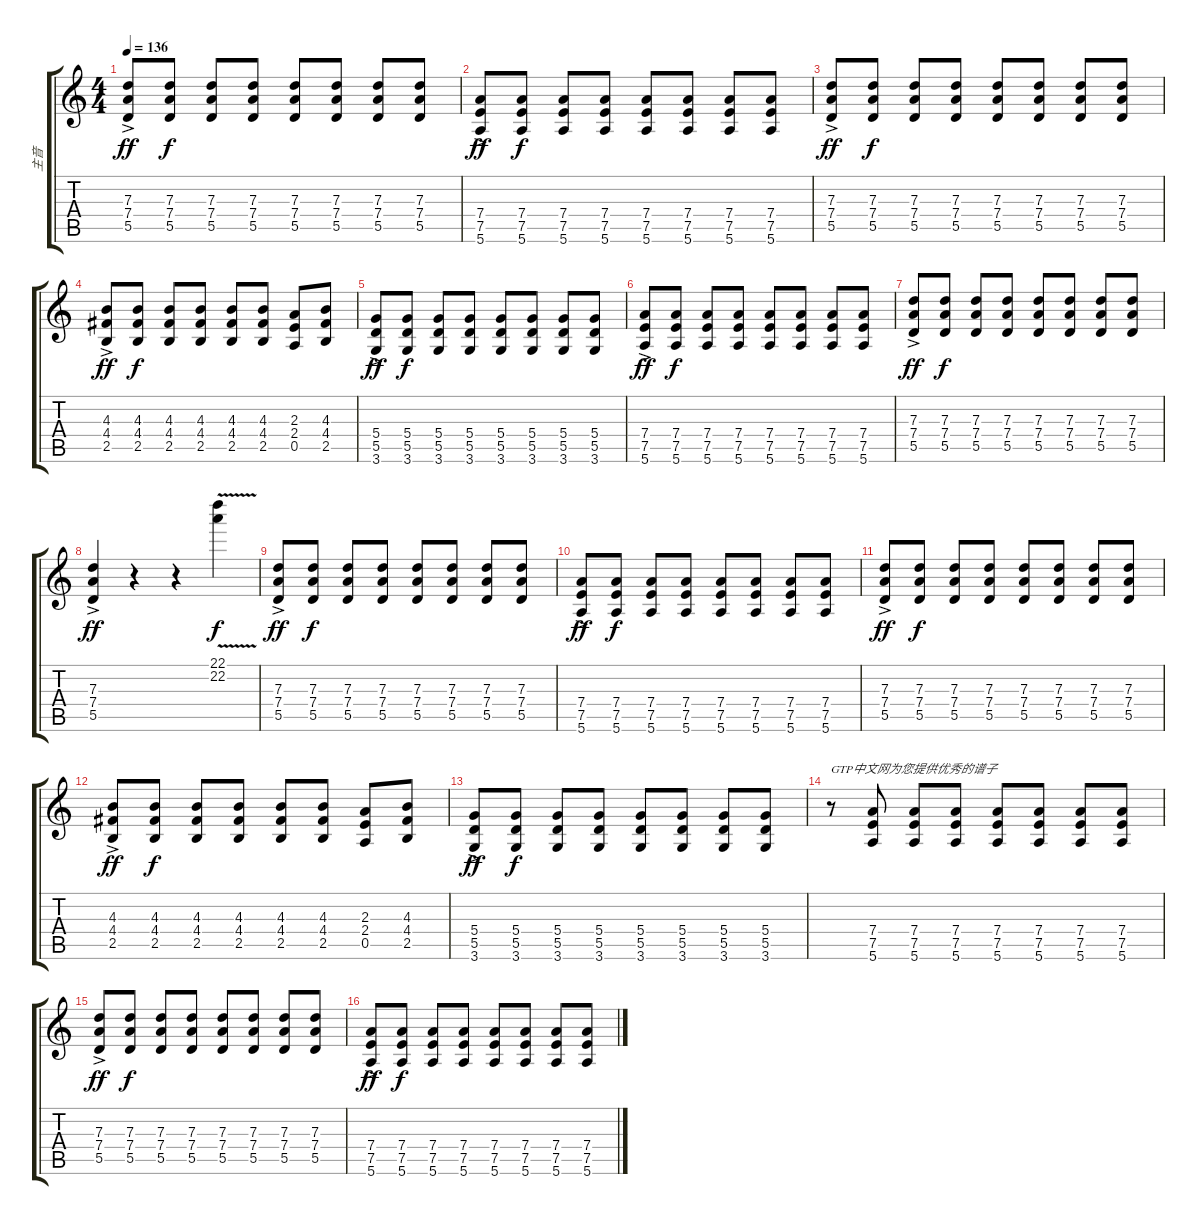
\track ("主音" "主音") {instrument overdrivenguitar}
\staff {score tabs}
\tuning (E4 B3 G3 D3 A2 E2) {hide}
\ts (4 4)
\tempo 136
\clef g2
\ks c
(7.3{ac} 7.4{ac} 5.5{ac}).8{dy ff} (7.3 7.4 5.5).8{dy f} (7.3 7.4 5.5).8 (7.3 7.4 5.5).8 (7.3 7.4 5.5).8 (7.3 7.4 5.5).8 (7.3 7.4 5.5).8 (7.3 7.4 5.5).8 |
(7.4{ac} 7.5{ac} 5.6{ac}).8{dy ff} (7.4 7.5 5.6).8{dy f} (7.4 7.5 5.6).8 (7.4 7.5 5.6).8 (7.4 7.5 5.6).8 (7.4 7.5 5.6).8 (7.4 7.5 5.6).8 (7.4 7.5 5.6).8 |
(7.3{ac} 7.4{ac} 5.5{ac}).8{dy ff} (7.3 7.4 5.5).8{dy f} (7.3 7.4 5.5).8 (7.3 7.4 5.5).8 (7.3 7.4 5.5).8 (7.3 7.4 5.5).8 (7.3 7.4 5.5).8 (7.3 7.4 5.5).8 |
(4.3{ac} 4.4{ac} 2.5{ac}).8{dy ff} (4.3 4.4 2.5).8{dy f} (4.3 4.4 2.5).8 (4.3 4.4 2.5).8 (4.3 4.4 2.5).8 (4.3 4.4 2.5).8 (2.3 2.4 0.5).8 (4.3 4.4 2.5).8 |
(5.4{ac} 5.5{ac} 3.6{ac}).8{dy ff} (5.4 5.5 3.6).8{dy f} (5.4 5.5 3.6).8 (5.4 5.5 3.6).8 (5.4 5.5 3.6).8 (5.4 5.5 3.6).8 (5.4 5.5 3.6).8 (5.4 5.5 3.6).8 |
(7.4{ac} 7.5{ac} 5.6{ac}).8{dy ff} (7.4 7.5 5.6).8{dy f} (7.4 7.5 5.6).8 (7.4 7.5 5.6).8 (7.4 7.5 5.6).8 (7.4 7.5 5.6).8 (7.4 7.5 5.6).8 (7.4 7.5 5.6).8 |
(7.3{ac} 7.4{ac} 5.5{ac}).8{dy ff} (7.3 7.4 5.5).8{dy f} (7.3 7.4 5.5).8 (7.3 7.4 5.5).8 (7.3 7.4 5.5).8 (7.3 7.4 5.5).8 (7.3 7.4 5.5).8 (7.3 7.4 5.5).8 |
(7.3{ac} 7.4{ac} 5.5{ac}).4{dy ff} r.4 r.4 (22.1{v} 22.2{v}).4{dy f} |
(7.3{ac} 7.4{ac} 5.5{ac}).8{dy ff} (7.3 7.4 5.5).8{dy f} (7.3 7.4 5.5).8 (7.3 7.4 5.5).8 (7.3 7.4 5.5).8 (7.3 7.4 5.5).8 (7.3 7.4 5.5).8 (7.3 7.4 5.5).8 |
(7.4{ac} 7.5{ac} 5.6{ac}).8{dy ff} (7.4 7.5 5.6).8{dy f} (7.4 7.5 5.6).8 (7.4 7.5 5.6).8 (7.4 7.5 5.6).8 (7.4 7.5 5.6).8 (7.4 7.5 5.6).8 (7.4 7.5 5.6).8 |
(7.3{ac} 7.4{ac} 5.5{ac}).8{dy ff} (7.3 7.4 5.5).8{dy f} (7.3 7.4 5.5).8 (7.3 7.4 5.5).8 (7.3 7.4 5.5).8 (7.3 7.4 5.5).8 (7.3 7.4 5.5).8 (7.3 7.4 5.5).8 |
(4.3{ac} 4.4{ac} 2.5{ac}).8{dy ff} (4.3 4.4 2.5).8{dy f} (4.3 4.4 2.5).8 (4.3 4.4 2.5).8 (4.3 4.4 2.5).8 (4.3 4.4 2.5).8 (2.3 2.4 0.5).8 (4.3 4.4 2.5).8 |
(5.4{ac} 5.5{ac} 3.6{ac}).8{dy ff} (5.4 5.5 3.6).8{dy f} (5.4 5.5 3.6).8 (5.4 5.5 3.6).8 (5.4 5.5 3.6).8 (5.4 5.5 3.6).8 (5.4 5.5 3.6).8 (5.4 5.5 3.6).8 |
r.8{txt "GTP中文网为您提供优秀的谱子"} (7.4 7.5 5.6).8 (7.4 7.5 5.6).8 (7.4 7.5 5.6).8 (7.4 7.5 5.6).8 (7.4 7.5 5.6).8 (7.4 7.5 5.6).8 (7.4 7.5 5.6).8 |
(7.3{ac} 7.4{ac} 5.5{ac}).8{dy ff} (7.3 7.4 5.5).8{dy f} (7.3 7.4 5.5).8 (7.3 7.4 5.5).8 (7.3 7.4 5.5).8 (7.3 7.4 5.5).8 (7.3 7.4 5.5).8 (7.3 7.4 5.5).8 |
(7.4{ac} 7.5{ac} 5.6{ac}).8{dy ff} (7.4 7.5 5.6).8{dy f} (7.4 7.5 5.6).8 (7.4 7.5 5.6).8 (7.4 7.5 5.6).8 (7.4 7.5 5.6).8 (7.4 7.5 5.6).8 (7.4 7.5 5.6).8
